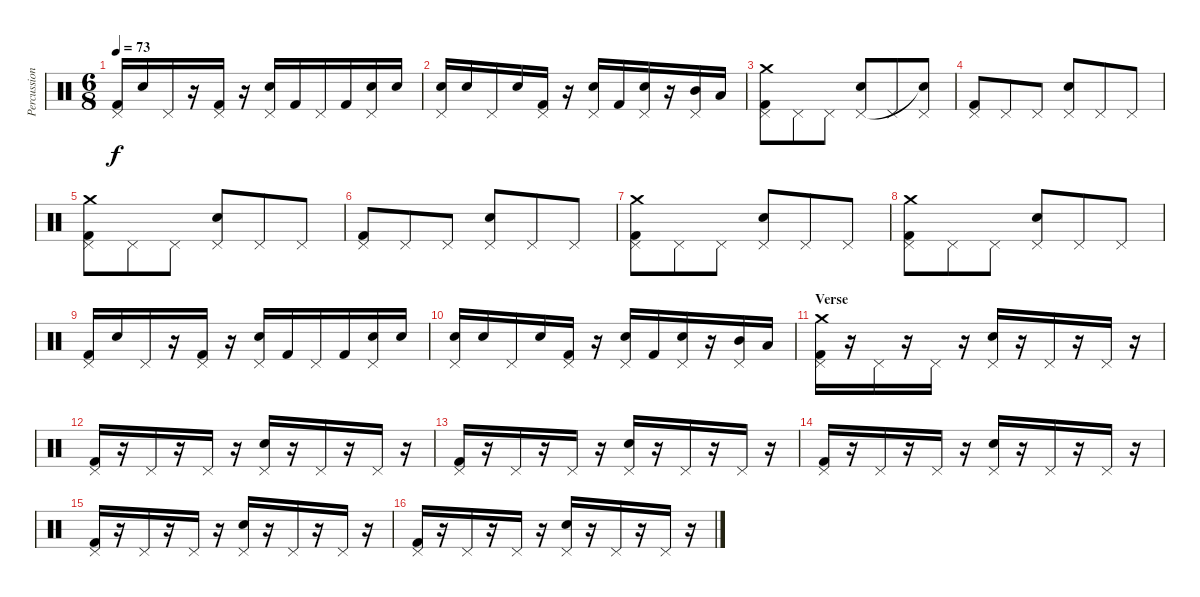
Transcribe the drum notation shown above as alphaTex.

\track ("Percussion" "Percussion") {instrument percussion}
\staff {score}
\articulation defaults
\ts (6 8)
\tempo 73
\clef neutral
\ks c
("Kick (hit) 2" "Pedal Hi-Hat (hit)").16{dy f} "Electric Snare (hit)".16 "Pedal Hi-Hat (hit)".16 r.16 ("Kick (hit) 2" "Pedal Hi-Hat (hit)").16 r.16 ("Electric Snare (hit)" "Pedal Hi-Hat (hit)").16 "Kick (hit) 2".16 "Pedal Hi-Hat (hit)".16 "Kick (hit) 2".16 ("Electric Snare (hit)" "Pedal Hi-Hat (hit)").16 "Electric Snare (hit)".16 |
("Electric Snare (hit)" "Pedal Hi-Hat (hit)").16 "Electric Snare (hit)".16 "Pedal Hi-Hat (hit)".16 "Electric Snare (hit)".16 ("Kick (hit) 2" "Pedal Hi-Hat (hit)").16 r.16 ("Electric Snare (hit)" "Pedal Hi-Hat (hit)").16 "Kick (hit) 2".16 ("Electric Snare (hit)" "Pedal Hi-Hat (hit)").16 r.16 ("Mid Tom (hit)" "Pedal Hi-Hat (hit)").16 "Low Tom (hit)".16 |
("Kick (hit) 2" "Pedal Hi-Hat (hit)" "Crash medium (hit)").8 "Pedal Hi-Hat (hit)".8 "Pedal Hi-Hat (hit)".8 ("Electric Snare (hit)" "Pedal Hi-Hat (hit)").8 "Pedal Hi-Hat (hit)".8 ("Pedal Hi-Hat (hit)" "Snare (hit)"{t}).8 |
("Kick (hit) 2" "Pedal Hi-Hat (hit)").8 "Pedal Hi-Hat (hit)".8 "Pedal Hi-Hat (hit)".8 ("Electric Snare (hit)" "Pedal Hi-Hat (hit)").8 "Pedal Hi-Hat (hit)".8 "Pedal Hi-Hat (hit)".8 |
("Kick (hit) 2" "Pedal Hi-Hat (hit)" "Crash medium (hit)").8 "Pedal Hi-Hat (hit)".8 "Pedal Hi-Hat (hit)".8 ("Electric Snare (hit)" "Pedal Hi-Hat (hit)").8 "Pedal Hi-Hat (hit)".8 "Pedal Hi-Hat (hit)".8 |
("Kick (hit) 2" "Pedal Hi-Hat (hit)").8 "Pedal Hi-Hat (hit)".8 "Pedal Hi-Hat (hit)".8 ("Electric Snare (hit)" "Pedal Hi-Hat (hit)").8 "Pedal Hi-Hat (hit)".8 "Pedal Hi-Hat (hit)".8 |
("Kick (hit) 2" "Pedal Hi-Hat (hit)" "Crash medium (hit)").8 "Pedal Hi-Hat (hit)".8 "Pedal Hi-Hat (hit)".8 ("Electric Snare (hit)" "Pedal Hi-Hat (hit)").8 "Pedal Hi-Hat (hit)".8 "Pedal Hi-Hat (hit)".8 |
("Kick (hit) 2" "Pedal Hi-Hat (hit)" "Crash medium (hit)").8 "Pedal Hi-Hat (hit)".8 "Pedal Hi-Hat (hit)".8 ("Electric Snare (hit)" "Pedal Hi-Hat (hit)").8 "Pedal Hi-Hat (hit)".8 "Pedal Hi-Hat (hit)".8 |
("Kick (hit) 2" "Pedal Hi-Hat (hit)").16 "Electric Snare (hit)".16 "Pedal Hi-Hat (hit)".16 r.16 ("Kick (hit) 2" "Pedal Hi-Hat (hit)").16 r.16 ("Electric Snare (hit)" "Pedal Hi-Hat (hit)").16 "Kick (hit) 2".16 "Pedal Hi-Hat (hit)".16 "Kick (hit) 2".16 ("Electric Snare (hit)" "Pedal Hi-Hat (hit)").16 "Electric Snare (hit)".16 |
("Electric Snare (hit)" "Pedal Hi-Hat (hit)").16 "Electric Snare (hit)".16 "Pedal Hi-Hat (hit)".16 "Electric Snare (hit)".16 ("Kick (hit) 2" "Pedal Hi-Hat (hit)").16 r.16 ("Electric Snare (hit)" "Pedal Hi-Hat (hit)").16 "Kick (hit) 2".16 ("Electric Snare (hit)" "Pedal Hi-Hat (hit)").16 r.16 ("Mid Tom (hit)" "Pedal Hi-Hat (hit)").16 "Low Tom (hit)".16 |
\section ("" "Verse")
("Kick (hit) 2" "Crash medium (hit)" "Pedal Hi-Hat (hit)").16 r.16 "Pedal Hi-Hat (hit)".16 r.16 "Pedal Hi-Hat (hit)".16 r.16 ("Electric Snare (hit)" "Pedal Hi-Hat (hit)").16 r.16 "Pedal Hi-Hat (hit)".16 r.16 "Pedal Hi-Hat (hit)".16 r.16 |
("Kick (hit) 2" "Pedal Hi-Hat (hit)").16 r.16 "Pedal Hi-Hat (hit)".16 r.16 "Pedal Hi-Hat (hit)".16 r.16 ("Electric Snare (hit)" "Pedal Hi-Hat (hit)").16 r.16 "Pedal Hi-Hat (hit)".16 r.16 "Pedal Hi-Hat (hit)".16 r.16 |
("Kick (hit) 2" "Pedal Hi-Hat (hit)").16 r.16 "Pedal Hi-Hat (hit)".16 r.16 "Pedal Hi-Hat (hit)".16 r.16 ("Electric Snare (hit)" "Pedal Hi-Hat (hit)").16 r.16 "Pedal Hi-Hat (hit)".16 r.16 "Pedal Hi-Hat (hit)".16 r.16 |
("Kick (hit) 2" "Pedal Hi-Hat (hit)").16 r.16 "Pedal Hi-Hat (hit)".16 r.16 "Pedal Hi-Hat (hit)".16 r.16 ("Electric Snare (hit)" "Pedal Hi-Hat (hit)").16 r.16 "Pedal Hi-Hat (hit)".16 r.16 "Pedal Hi-Hat (hit)".16 r.16 |
("Kick (hit) 2" "Pedal Hi-Hat (hit)").16 r.16 "Pedal Hi-Hat (hit)".16 r.16 "Pedal Hi-Hat (hit)".16 r.16 ("Electric Snare (hit)" "Pedal Hi-Hat (hit)").16 r.16 "Pedal Hi-Hat (hit)".16 r.16 "Pedal Hi-Hat (hit)".16 r.16 |
("Kick (hit) 2" "Pedal Hi-Hat (hit)").16 r.16 "Pedal Hi-Hat (hit)".16 r.16 "Pedal Hi-Hat (hit)".16 r.16 ("Electric Snare (hit)" "Pedal Hi-Hat (hit)").16 r.16 "Pedal Hi-Hat (hit)".16 r.16 "Pedal Hi-Hat (hit)".16 r.16
